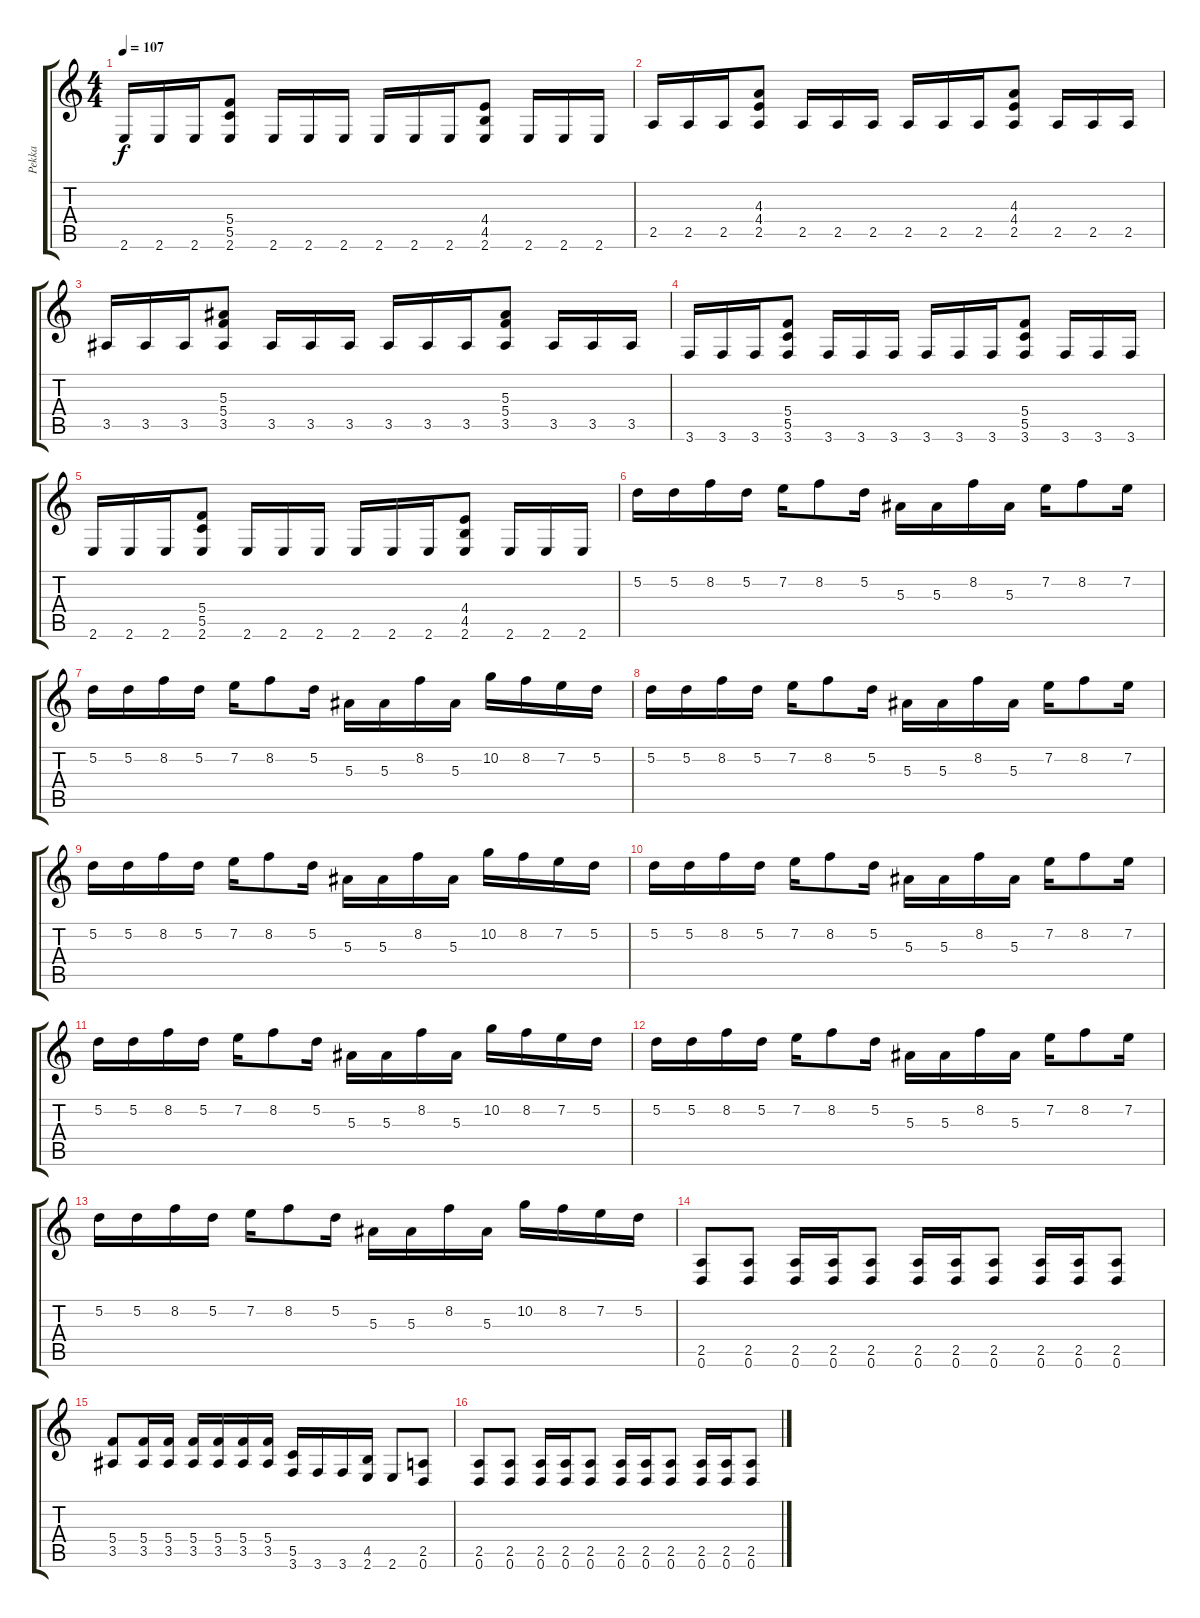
\track ("Pekka" "Pekka") {instrument distortionguitar}
\staff {score tabs}
\tuning (D4 A3 F3 C3 G2 D2) {hide}
\ts (4 4)
\tempo 107
\clef g2
\ks c
2.6.16{dy f} 2.6.16 2.6.16 (5.4 5.5 2.6).8 2.6.16 2.6.16 2.6.16 2.6.16 2.6.16 2.6.16 (4.4 4.5 2.6).8 2.6.16 2.6.16 2.6.16 |
2.5.16 2.5.16 2.5.16 (4.3 4.4 2.5).8 2.5.16 2.5.16 2.5.16 2.5.16 2.5.16 2.5.16 (4.3 4.4 2.5).8 2.5.16 2.5.16 2.5.16 |
3.5.16 3.5.16 3.5.16 (5.3 5.4 3.5).8 3.5.16 3.5.16 3.5.16 3.5.16 3.5.16 3.5.16 (5.3 5.4 3.5).8 3.5.16 3.5.16 3.5.16 |
3.6.16 3.6.16 3.6.16 (5.4 5.5 3.6).8 3.6.16 3.6.16 3.6.16 3.6.16 3.6.16 3.6.16 (5.4 5.5 3.6).8 3.6.16 3.6.16 3.6.16 |
2.6.16 2.6.16 2.6.16 (5.4 5.5 2.6).8 2.6.16 2.6.16 2.6.16 2.6.16 2.6.16 2.6.16 (4.4 4.5 2.6).8 2.6.16 2.6.16 2.6.16 |
5.2.16 5.2.16 8.2.16 5.2.16 7.2.16 8.2.8 5.2.16 5.3.16 5.3.16 8.2.16 5.3.16 7.2.16 8.2.8 7.2.16 |
5.2.16 5.2.16 8.2.16 5.2.16 7.2.16 8.2.8 5.2.16 5.3.16 5.3.16 8.2.16 5.3.16 10.2.16 8.2.16 7.2.16 5.2.16 |
5.2.16 5.2.16 8.2.16 5.2.16 7.2.16 8.2.8 5.2.16 5.3.16 5.3.16 8.2.16 5.3.16 7.2.16 8.2.8 7.2.16 |
5.2.16 5.2.16 8.2.16 5.2.16 7.2.16 8.2.8 5.2.16 5.3.16 5.3.16 8.2.16 5.3.16 10.2.16 8.2.16 7.2.16 5.2.16 |
5.2.16 5.2.16 8.2.16 5.2.16 7.2.16 8.2.8 5.2.16 5.3.16 5.3.16 8.2.16 5.3.16 7.2.16 8.2.8 7.2.16 |
5.2.16 5.2.16 8.2.16 5.2.16 7.2.16 8.2.8 5.2.16 5.3.16 5.3.16 8.2.16 5.3.16 10.2.16 8.2.16 7.2.16 5.2.16 |
5.2.16 5.2.16 8.2.16 5.2.16 7.2.16 8.2.8 5.2.16 5.3.16 5.3.16 8.2.16 5.3.16 7.2.16 8.2.8 7.2.16 |
5.2.16 5.2.16 8.2.16 5.2.16 7.2.16 8.2.8 5.2.16 5.3.16 5.3.16 8.2.16 5.3.16 10.2.16 8.2.16 7.2.16 5.2.16 |
(2.5 0.6).8 (2.5 0.6).8 (2.5 0.6).16 (2.5 0.6).16 (2.5 0.6).8 (2.5 0.6).16 (2.5 0.6).16 (2.5 0.6).8 (2.5 0.6).16 (2.5 0.6).16 (2.5 0.6).8 |
(5.4 3.5).8 (5.4 3.5).16 (5.4 3.5).16 (5.4 3.5).16 (5.4 3.5).16 (5.4 3.5).16 (5.4 3.5).16 (5.5 3.6).16 3.6.16 3.6.16 (4.5 2.6).16 2.6.8 (2.5 0.6).8 |
(2.5 0.6).8 (2.5 0.6).8 (2.5 0.6).16 (2.5 0.6).16 (2.5 0.6).8 (2.5 0.6).16 (2.5 0.6).16 (2.5 0.6).8 (2.5 0.6).16 (2.5 0.6).16 (2.5 0.6).8
